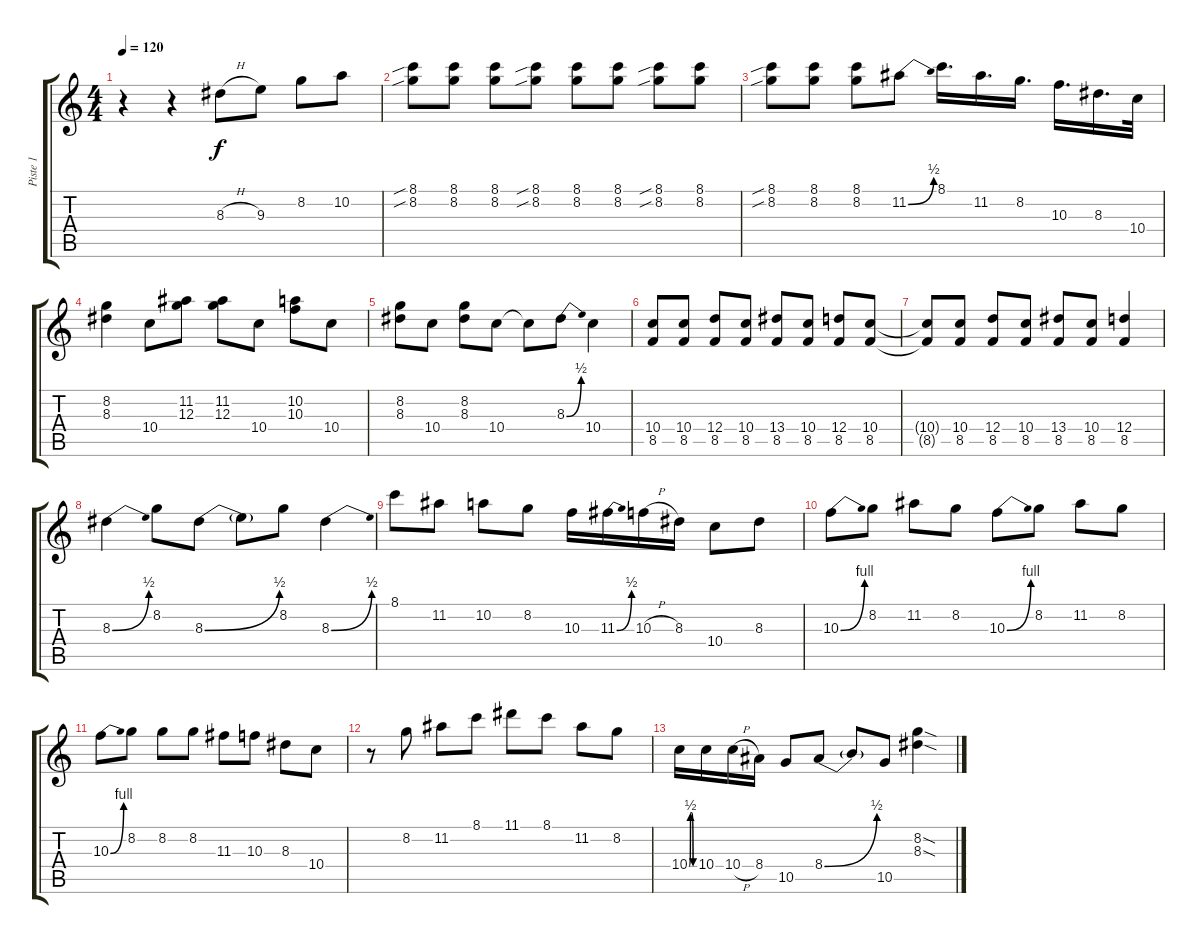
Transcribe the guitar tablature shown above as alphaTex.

\track ("Piste 1" "Piste 1") {instrument acousticguitarnylon}
\staff {score tabs}
\tuning (E4 B3 G3 D3 A2 E2) {hide}
\ts (4 4)
\tempo 120
\clef g2
\ks c
r.4{dy f instrument acousticguitarnylon} r.4 8.3{h}.8 9.3.8 8.2.8 10.2.8 |
(8.1{sib} 8.2{sib}).8 (8.1 8.2).8 (8.1 8.2).8 (8.1{sib} 8.2{sib}).8 (8.1 8.2).8 (8.1 8.2).8 (8.1{sib} 8.2{sib}).8 (8.1 8.2).8 |
(8.1{sib} 8.2{sib}).8 (8.1 8.2).8 (8.1 8.2).8 11.2{be (bend 0 0 60 2)}.8 8.1.16{d} 11.2.16{d} 8.2.16{d} 10.3.16{d} 8.3.16{d} 10.4.32 |
(8.2 8.3).4 10.4.8 (11.2 12.3).8 (11.2 12.3).8 10.4.8 (10.2 10.3).8 10.4.8 |
(8.2 8.3).8 10.4.8 (8.2 8.3).8 10.4.8 10.4{t}.8 8.3{be (bend 0 0 60 2)}.8 10.4.4 |
(10.4 8.5).8 (10.4 8.5).8 (12.4 8.5).8 (10.4 8.5).8 (13.4 8.5).8 (10.4 8.5).8 (12.4 8.5).8 (10.4 8.5).8 |
(10.4{t} 8.5{t}).8 (10.4 8.5).8 (12.4 8.5).8 (10.4 8.5).8 (13.4 8.5).8 (10.4 8.5).8 (12.4 8.5).4 |
8.3{be (bend 0 0 60 2)}.4 8.2.8 8.3{be (bend 0 0 60 2)}.8 8.3{t}.8 8.2.8 8.3{be (bend 0 0 60 2)}.4 |
8.1.8 11.2.8 10.2.8 8.2.8 10.3.16 11.3{be (bend 0 0 60 2)}.16 10.3{h}.16 8.3.16 10.4.8 8.3.8 |
10.3{be (bend 0 0 60 4)}.8 8.2.8 11.2.8 8.2.8 10.3{be (bend 0 0 60 4)}.8 8.2.8 11.2.8 8.2.8 |
10.3{be (bend 0 0 60 4)}.8 8.2.8 8.2.8 8.2.8 11.3.8 10.3.8 8.3.8 10.4.8 |
r.8 8.2.8 11.2.8 8.1.8 11.1.8 8.1.8 11.2.8 8.2.8 |
10.4{be (custom 0 0 15 2 30 2 45 0 60 0)}.16 10.4.16 10.4{h}.16 8.4.16 10.5.8 8.4{be (bend 0 0 60 2)}.8 8.4{t}.8 10.5.8 (8.2{sod} 8.3{sod}).4
